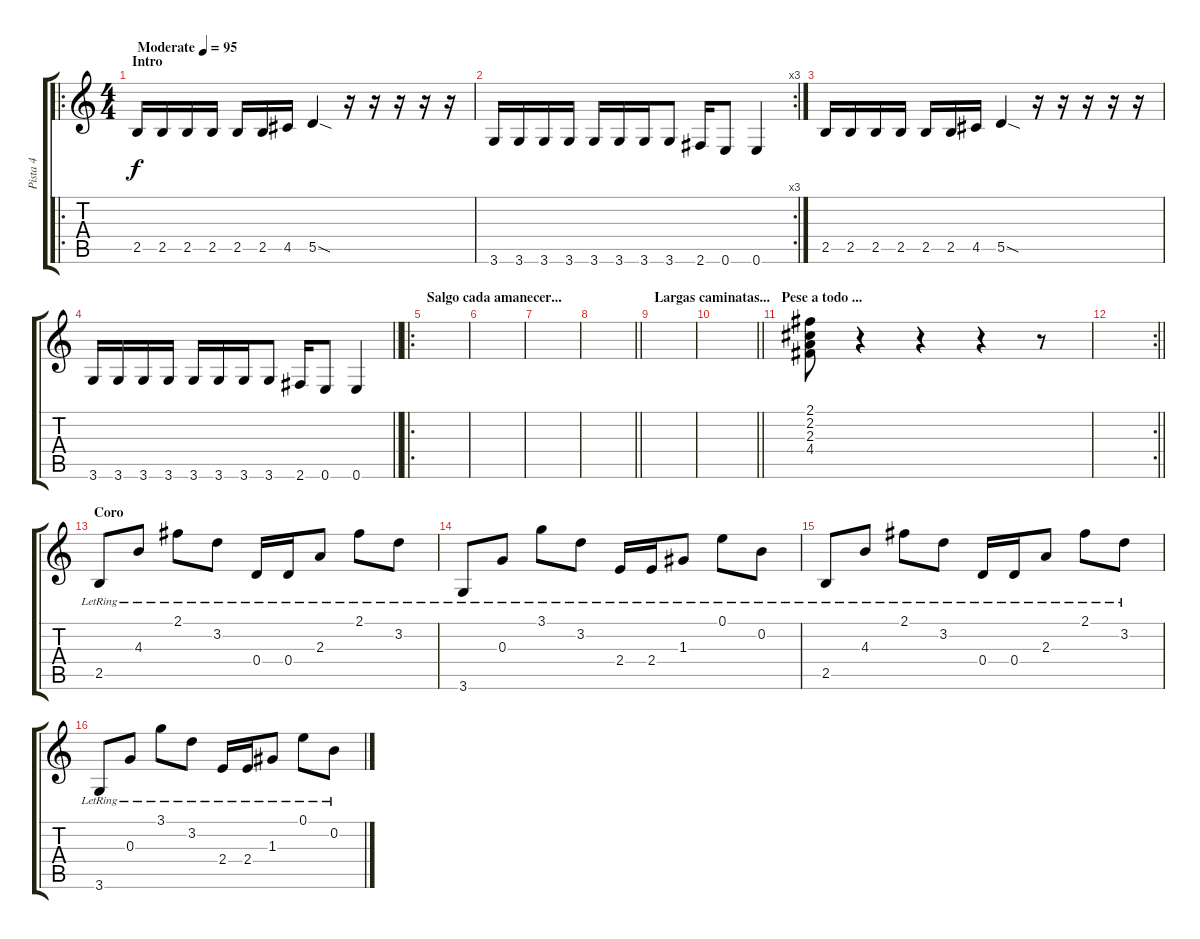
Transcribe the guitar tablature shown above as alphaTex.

\track ("Pista 4" "Pista 4") {instrument electricguitarclean}
\staff {score tabs}
\tuning (E4 B3 G3 D3 A2 E2) {hide}
\ro
\ts (4 4)
\section ("" "Intro")
\tempo (95 "Moderate")
\clef g2
\ks c
2.5.16{dy f instrument electricguitarclean} 2.5.16 2.5.16 2.5.16 2.5.16 2.5.16 4.5.16 5.5{sod}.4 r.16 r.16 r.16 r.16 r.16 |
\rc 3
3.6.16 3.6.16 3.6.16 3.6.16 3.6.16 3.6.16 3.6.16 3.6.8 2.6.16 0.6.8 0.6.4 |
2.5.16 2.5.16 2.5.16 2.5.16 2.5.16 2.5.16 4.5.16 5.5{sod}.4 r.16 r.16 r.16 r.16 r.16 |
\barLineRight lightlight
3.6.16 3.6.16 3.6.16 3.6.16 3.6.16 3.6.16 3.6.16 3.6.8 2.6.16 0.6.8 0.6.4 |
\ro
\section ("" "Salgo cada amanecer...")
|
|
|
\barLineRight lightlight
|
\section ("" "Largas caminatas...")
|
\barLineRight lightlight
|
\section ("" "Pese a todo ...")
(2.1 2.2 2.3 4.4).8 r.4 r.4 r.4 r.8 |
\rc 2
\barLineRight lightlight
|
\section ("" "Coro")
2.5{lr}.8 4.3{lr}.8 2.1{lr}.8 3.2{lr}.8 0.4{lr}.16 0.4{lr}.16 2.3{lr}.8 2.1{lr}.8 3.2{lr}.8 |
3.6{lr}.8 0.3{lr}.8 3.1{lr}.8 3.2{lr}.8 2.4{lr}.16 2.4{lr}.16 1.3{lr}.8 0.1{lr}.8 0.2{lr}.8 |
2.5{lr}.8 4.3{lr}.8 2.1{lr}.8 3.2{lr}.8 0.4{lr}.16 0.4{lr}.16 2.3{lr}.8 2.1{lr}.8 3.2{lr}.8 |
3.6{lr}.8 0.3{lr}.8 3.1{lr}.8 3.2{lr}.8 2.4{lr}.16 2.4{lr}.16 1.3{lr}.8 0.1{lr}.8 0.2{lr}.8
